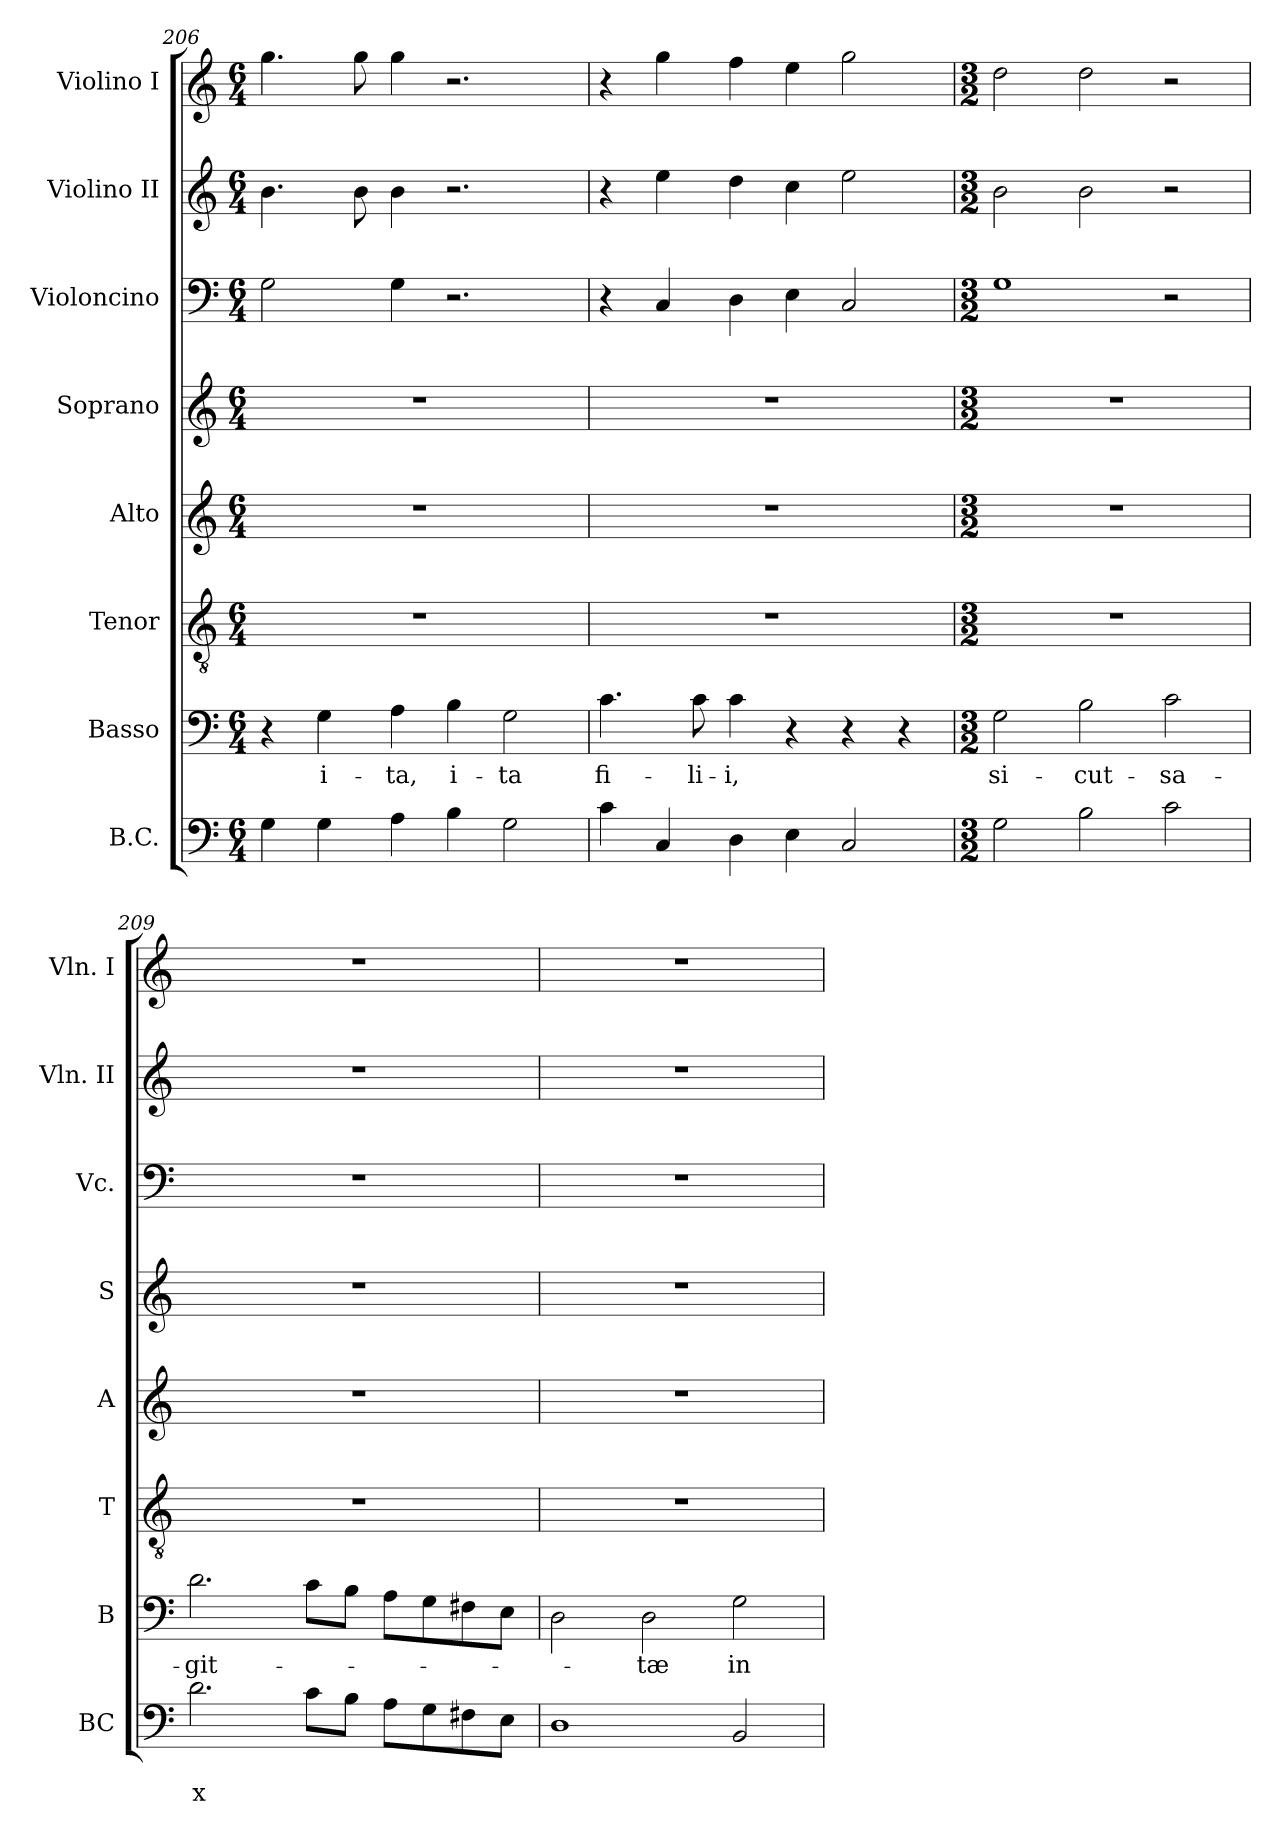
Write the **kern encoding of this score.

**kern	**text	**text	**kern	**text	**kern	**kern	**kern	**kern	**kern	**kern
*part8	*part8	*part8	*part7	*part7	*part6	*part5	*part4	*part3	*part2	*part1
*staff8	*staff8	*staff8	*staff7	*staff7	*staff6	*staff5	*staff4	*staff3	*staff2	*staff1
*I"B.C.	*	*	*I"Basso	*	*I"Tenor	*I"Alto	*I"Soprano	*I"Violoncino	*I"Violino II	*I"Violino I
*I'BC	*	*	*I'B	*	*I'T	*I'A	*I'S	*I'Vc.	*I'Vln. II	*I'Vln. I
*clefF4	*	*	*clefF4	*	*clefGv2	*clefG2	*clefG2	*clefF4	*clefG2	*clefG2
*k[]	*	*	*k[]	*	*k[]	*k[]	*k[]	*k[]	*k[]	*k[]
*C:	*	*	*C:	*	*C:	*C:	*C:	*C:	*C:	*C:
*M6/4	*	*	*M6/4	*	*M6/4	*M6/4	*M6/4	*M6/4	*M6/4	*M6/4
=206	=206	=206	=206	=206	=206	=206	=206	=206	=206	=206
4G\	.	.	4r	.	1.r	1.r	1.r	2G\	4.b\	4.gg\
!	!	!	!	!LO:LY:b	!	!	!	!	!	!
4G\	.	.	4G\	i-	.	.	.	.	.	.
.	.	.	.	.	.	.	.	.	8b\	8gg\
!	!	!	!	!LO:LY:b	!	!	!	!	!	!
4A\	.	.	4A\	-ta,	.	.	.	4G\	4b\	4gg\
!	!	!	!	!LO:LY:b	!	!	!	!	!	!
4B\	.	.	4B\	i-	.	.	.	2.r	2.r	2.r
!	!	!	!	!LO:LY:b	!	!	!	!	!	!
2G\	.	.	2G\	-ta	.	.	.	.	.	.
=207	=207	=207	=207	=207	=207	=207	=207	=207	=207	=207
!	!	!	!	!LO:LY:b	!	!	!	!	!	!
4c\	.	.	4.c\	fi-	1.r	1.r	1.r	4r	4r	4r
4C/	.	.	.	.	.	.	.	4C/	4ee\	4gg\
!	!	!	!	!LO:LY:b	!	!	!	!	!	!
.	.	.	8c\	-li-	.	.	.	.	.	.
!	!	!	!	!LO:LY:b	!	!	!	!	!	!
4D\	.	.	4c\	-i,	.	.	.	4D\	4dd\	4ff\
4E\	.	.	4r	.	.	.	.	4E\	4cc\	4ee\
2C/	.	.	4r	.	.	.	.	2C/	2ee\	2gg\
.	.	.	4r	.	.	.	.	.	.	.
!!LO:PB:g=z
=208	=208	=208	=208	=208	=208	=208	=208	=208	=208	=208
*M3/2	*	*	*M3/2	*	*M3/2	*M3/2	*M3/2	*M3/2	*M3/2	*M3/2
!	!	!	!	!LO:LY:b	!	!	!	!	!	!
2G\	.	.	2G\	si-	1.r	1.r	1.r	1G	2b\	2dd\
!	!	!	!	!LO:LY:b	!	!	!	!	!	!
2B\	.	.	2B\	-cut-	.	.	.	.	2b\	2dd\
!	!	!	!	!LO:LY:b	!	!	!	!	!	!
2c\	.	.	2c\	-sa-	.	.	.	2r	2r	2r
=209	=209	=209	=209	=209	=209	=209	=209	=209	=209	=209
!	!	!LO:LY:b	!	!LO:LY:b	!	!	!	!	!	!
2.d\	.	x	2.d\	-git-	1.r	1.r	1.r	1.r	1.r	1.r
8c\L	.	.	8c\L	.	.	.	.	.	.	.
8B\J	.	.	8B\J	.	.	.	.	.	.	.
8A\L	.	.	8A\L	.	.	.	.	.	.	.
8G\	.	.	8G\	.	.	.	.	.	.	.
8F#X\	.	.	8F#X\	.	.	.	.	.	.	.
8E\J	.	.	8E\J	.	.	.	.	.	.	.
=210	=210	=210	=210	=210	=210	=210	=210	=210	=210	=210
1D	.	.	2D\	.	1.r	1.r	1.r	1.r	1.r	1.r
!	!	!	!	!LO:LY:b	!	!	!	!	!	!
.	.	.	2D\	-tæ	.	.	.	.	.	.
!	!	!	!	!LO:LY:b	!	!	!	!	!	!
2BB/	.	.	2G\	in	.	.	.	.	.	.
=	=	=	=	=	=	=	=	=	=	=
*-	*-	*-	*-	*-	*-	*-	*-	*-	*-	*-
